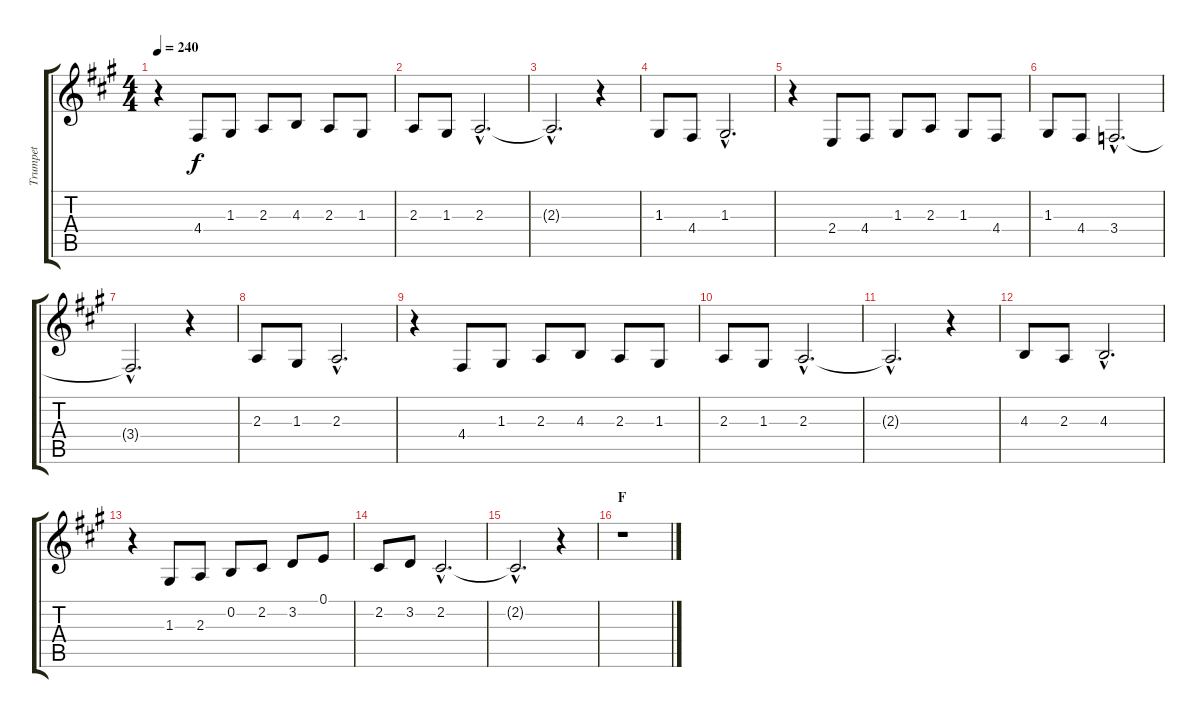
\track ("Trumpet" "Trumpet") {instrument trumpet}
\staff {score tabs}
\tuning (E4 B3 G3 D3 A2 E2) {hide}
\ts (4 4)
\tempo 240
\clef g2
\ks a
r.4{dy f} 4.4.8 1.3.8 2.3.8 4.3.8 2.3.8 1.3.8 |
2.3.8 1.3.8 2.3{hac}.2{d} |
2.3{hac t}.2{d} r.4 |
1.3.8 4.4.8 1.3{hac}.2{d} |
r.4 2.4.8 4.4.8 1.3.8 2.3.8 1.3.8 4.4.8 |
1.3.8 4.4.8 3.4{hac}.2{d} |
3.4{hac t}.2{d} r.4 |
2.3.8 1.3.8 2.3{hac}.2{d} |
r.4 4.4.8 1.3.8 2.3.8 4.3.8 2.3.8 1.3.8 |
2.3.8 1.3.8 2.3{hac}.2{d} |
2.3{hac t}.2{d} r.4 |
4.3.8 2.3.8 4.3{hac}.2{d} |
r.4 1.3.8 2.3.8 0.2.8 2.2.8 3.2.8 0.1.8 |
2.2.8 3.2.8 2.2{hac}.2{d} |
2.2{hac t}.2{d} r.4 |
\section ("" "F")
r.1
